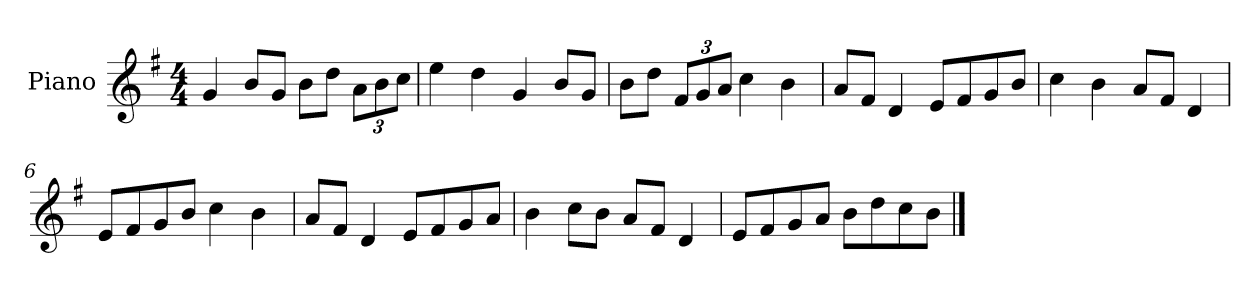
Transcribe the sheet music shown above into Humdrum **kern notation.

**kern
*part1
*staff1
*I"Piano
*I'P-no
*clefG2
*k[f#]
*M4/4
*MM90
=1
4g/
8b/L
8g/J
8b\L
8dd\J
*Xbrackettup
12a\L
12b\
12cc\J
=2
4ee\
4dd\
4g/
8b/L
8g/J
=3
8b\L
8dd\J
12f#/L
12g/
12a/J
4cc\
4b\
=4
8a/L
8f#/J
4d/
8e/L
8f#/
8g/
8b/J
=5
4cc\
4b\
8a/L
8f#/J
4d/
=6
8e/L
8f#/
8g/
8b/J
4cc\
4b\
!!LO:LB:g=z
=7
8a/L
8f#/J
4d/
8e/L
8f#/
8g/
8a/J
=8
4b\
8cc\L
8b\J
8a/L
8f#/J
4d/
=9
8e/L
8f#/
8g/
8a/J
8b\L
8dd\
8cc\
8b\J
==
*-
